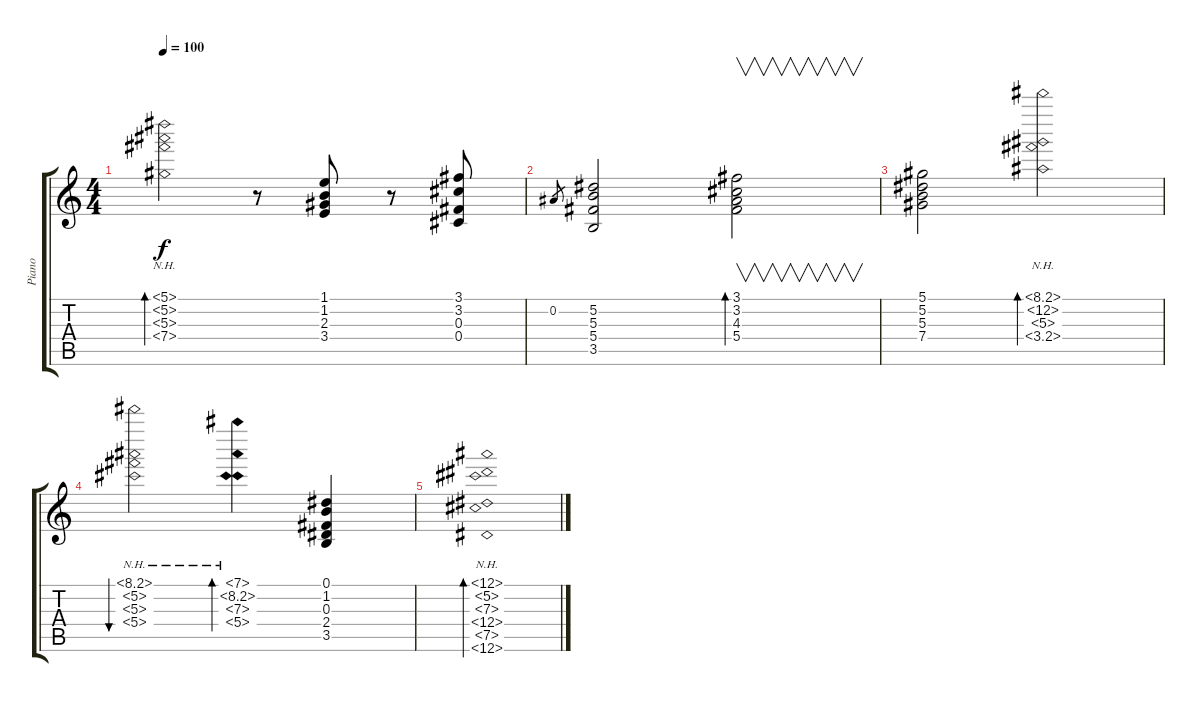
\track ("Piano" "Piano") {instrument electricguitarclean}
\staff {score tabs}
\tuning (Eb4 Bb3 Gb3 Db3 Ab2 Eb2) {hide}
\ts (4 4)
\tempo 100
\clef g2
\ks c
(5.1{nh} 5.2{nh} 5.3{nh} 7.4{nh}).2{bd 60 dy f} r.8 (1.1 1.2 2.3 3.4).8 r.8 (3.1 3.2 0.3 0.4).8 |
0.2.8{gr} (5.2 5.3 5.4 3.5).2 (3.1 3.2 4.3 5.4).2{v bd 120} |
(5.1 5.2 5.3 7.4).2 (8.1{nh} 6.2{nh} 5.3{nh} 3.4{nh}).2{bd 60} |
(8.1{nh} 5.2{nh} 5.3{nh} 5.4{nh}).2{bu 60} (7.1{nh} 8.2{nh} 7.3{nh} 5.4{nh}).4{bd 60} (0.1 1.2 0.3 2.4 3.5).4 |
(0.1{nh} 5.2{nh} 7.3{nh} 6.4{nh} 7.5{nh} 0.6{nh}).1{bd 60}
